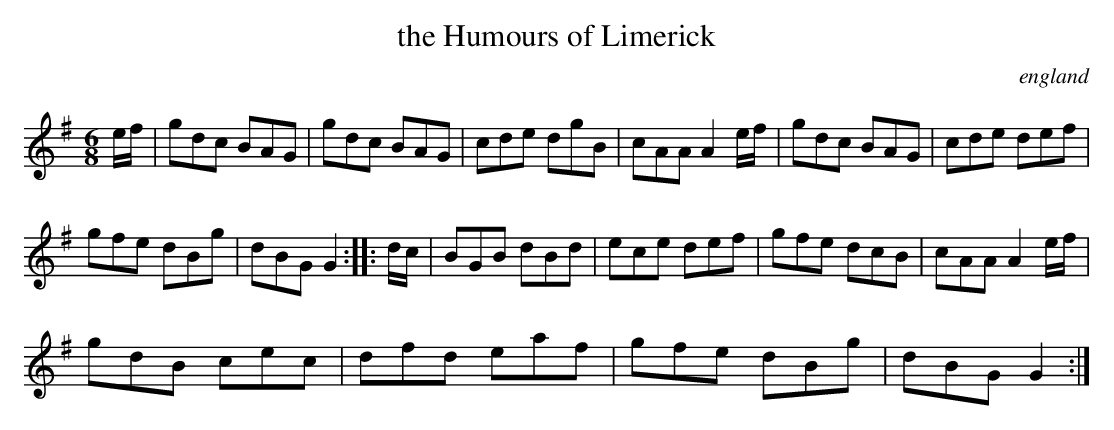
X:1
T:the Humours of Limerick
O:england
M:6/8
K:G
e/f/|\
gdc BAG| gdc BAG| cde dgB| cAA A2e/f/|\
gdc BAG| cde def|
gfe dBg| dBG G2::\
d/c/|\
BGB dBd| ece def| gfe dcB| cAA A2e/f/|
gdB cec| dfd eaf| gfe dBg| dBG G2:|
